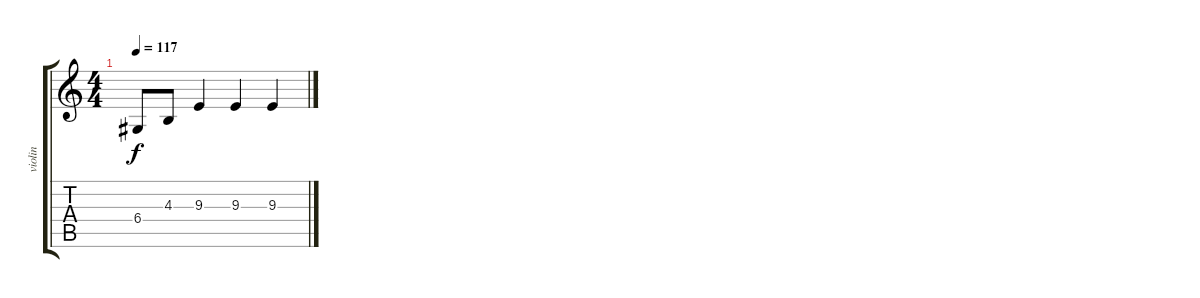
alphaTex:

\track ("violin" "violin") {instrument violin}
\staff {score tabs}
\tuning (E4 B3 G3 D3 A2 E2) {hide}
\ts (4 4)
\tempo 117
\clef g2
\ks c
6.4.8{dy f} 4.3.8 9.3.4 9.3.4 9.3.4
